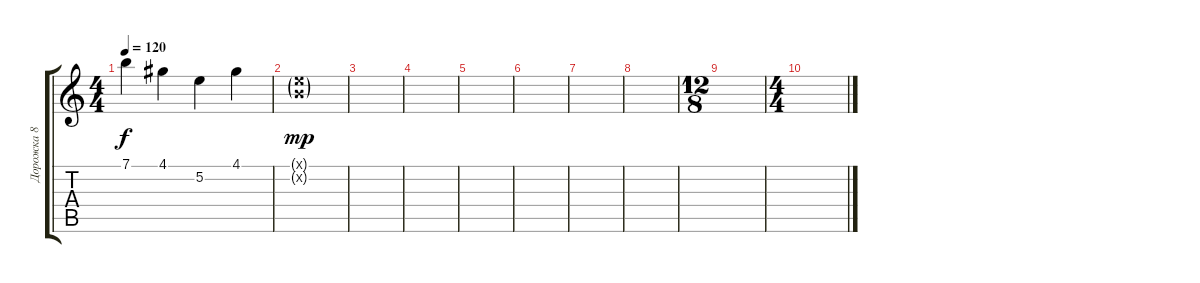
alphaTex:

\track ("Дорожка 8" "Дорожка 8") {instrument electricguitarjazz}
\staff {score tabs}
\tuning (E4 B3 G3 D3 A2 D2) {hide}
\ts (4 4)
\tempo 120
\clef g2
\ks c
7.1.4{dy f} 4.1.4 5.2.4 4.1.4 |
(0.1{g x} 0.2{g x}).1{dy mp} |
|
|
|
|
|
|
\ts (12 8)
|
\ts (4 4)
